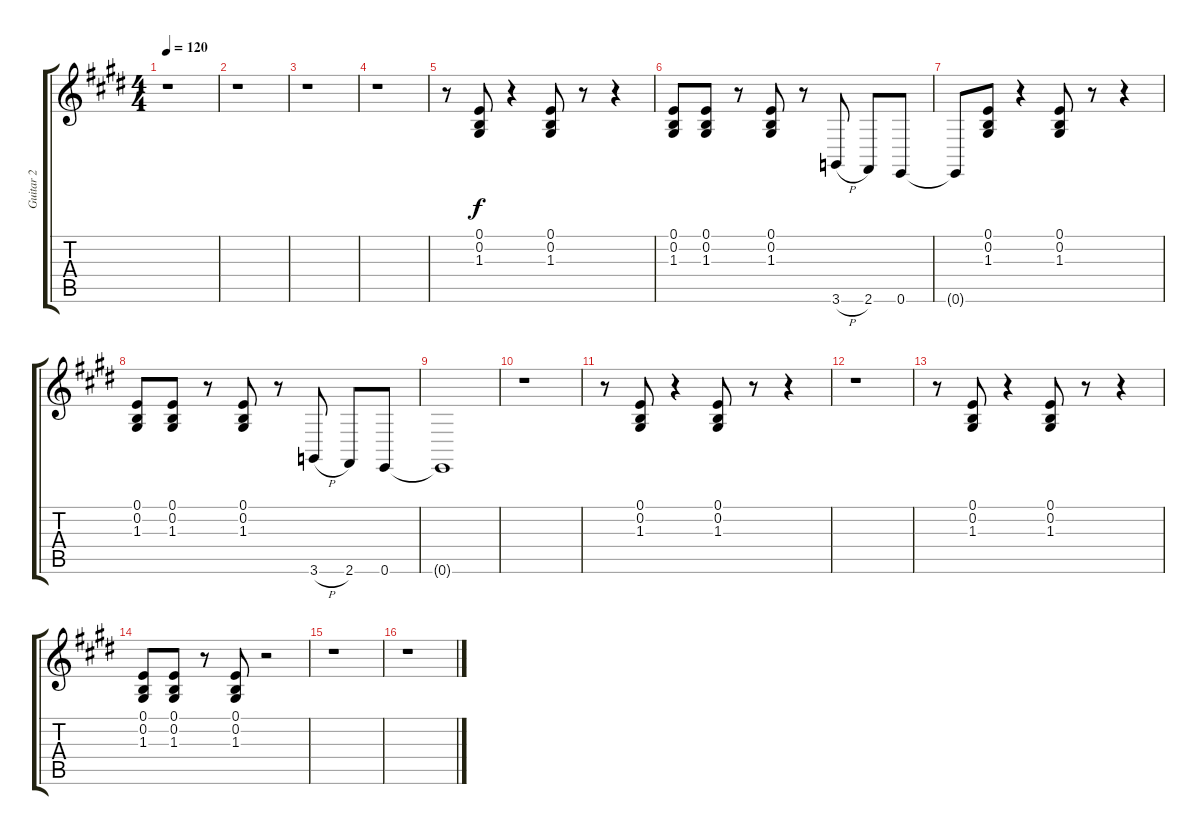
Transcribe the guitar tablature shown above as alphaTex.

\track ("Guitar 2" "Guitar 2") {instrument lead5charang}
\staff {score tabs}
\tuning (E4 B3 G3 D3 A2 E2) {hide}
\ts (4 4)
\tempo 120
\clef g2
\ks e
r.1{dy f instrument lead5charang} |
r.1 |
r.1 |
r.1 |
r.8 (0.1 0.2 1.3).8 r.4 (0.1 0.2 1.3).8 r.8 r.4 |
(0.1 0.2 1.3).8 (0.1 0.2 1.3).8 r.8 (0.1 0.2 1.3).8 r.8 3.6{h}.8 2.6.8 0.6.8 |
0.6{t}.8 (0.1 0.2 1.3).8 r.4 (0.1 0.2 1.3).8 r.8 r.4 |
(0.1 0.2 1.3).8 (0.1 0.2 1.3).8 r.8 (0.1 0.2 1.3).8 r.8 3.6{h}.8 2.6.8 0.6.8 |
0.6{t}.1 |
r.1 |
r.8 (0.1 0.2 1.3).8 r.4 (0.1 0.2 1.3).8 r.8 r.4 |
r.1 |
r.8 (0.1 0.2 1.3).8 r.4 (0.1 0.2 1.3).8 r.8 r.4 |
(0.1 0.2 1.3).8 (0.1 0.2 1.3).8 r.8 (0.1 0.2 1.3).8 r.2 |
r.1 |
r.1
